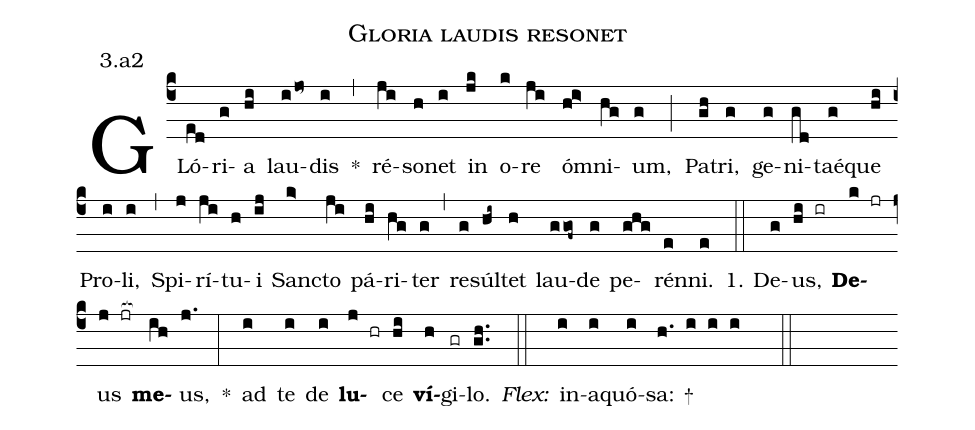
name:Gloria laudis resonet;
office-part:Antiphona;
mode:3;
annotation: 3.a2;
%%
(c4) GLó(ed)ri(g)a(hi) lau(ijo~)dis(i) *(,) ré(ji)so(h)net(i) in(jk) o(k)re(ji) ó(hi>)mni(hg)um,(g) (;) Pa(gh)tri,(g) ge(g)ni(gd)taé(g)que(hi) Pro(i)li,(i) (,) Spi(j)rí(ji)tu(h)i(ij) San(k>)cto(ji) pá(hi)ri(hg)ter(g) (,) re(g)súl(hi~)tet(h) lau(ggof~)de(g) pe(ghg)rén(e)ni.(e) (::)
1. De(g)us,(hi ir) <b>De</b>(k jr)us(j jr[ocb:1{]) <b>me</b>(ih[ocb:0}])us,(j.) *(:) ad(i) te(i) de(i) <b>lu</b>(j hr)ce(hi) <b>ví</b>(h)gi(gr)lo.(gh..) <i>Flex:</i>(::)  in(i)a(i)quó(i)sa: +(h. i i i  ::)
